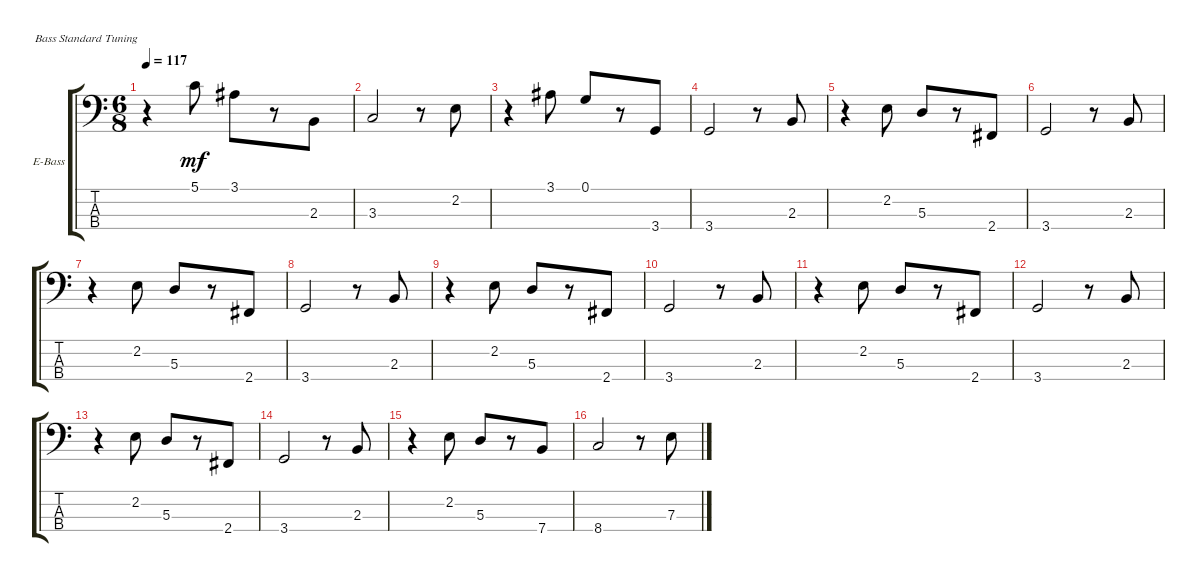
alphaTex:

\defaultSystemsLayout 4
\bracketExtendMode groupsimilarinstruments
\firstSystemTrackNameOrientation horizontal
\otherSystemsTrackNameOrientation horizontal
\track ("Electric Bass" "E-Bass") {instrument electricbassfinger}
\staff {score tabs}
\tuning (G2 D2 A1 E1)
\ts (6 8)
\tempo 117
\clef f4
\ks c
r.4{dy mf} 5.1.8 3.1.8 r.8 2.3.8 |
3.3.2 r.8 2.2.8 |
r.4 3.1.8 0.1.8 r.8 3.4.8 |
3.4.2 r.8 2.3.8 |
r.4 2.2.8 5.3.8 r.8 2.4.8 |
3.4.2 r.8 2.3.8 |
r.4 2.2.8 5.3.8 r.8 2.4.8 |
3.4.2 r.8 2.3.8 |
r.4 2.2.8 5.3.8 r.8 2.4.8 |
3.4.2 r.8 2.3.8 |
r.4 2.2.8 5.3.8 r.8 2.4.8 |
3.4.2 r.8 2.3.8 |
r.4 2.2.8 5.3.8 r.8 2.4.8 |
3.4.2 r.8 2.3.8 |
r.4 2.2.8 5.3.8 r.8 7.4.8 |
8.4.2 r.8 7.3.8
